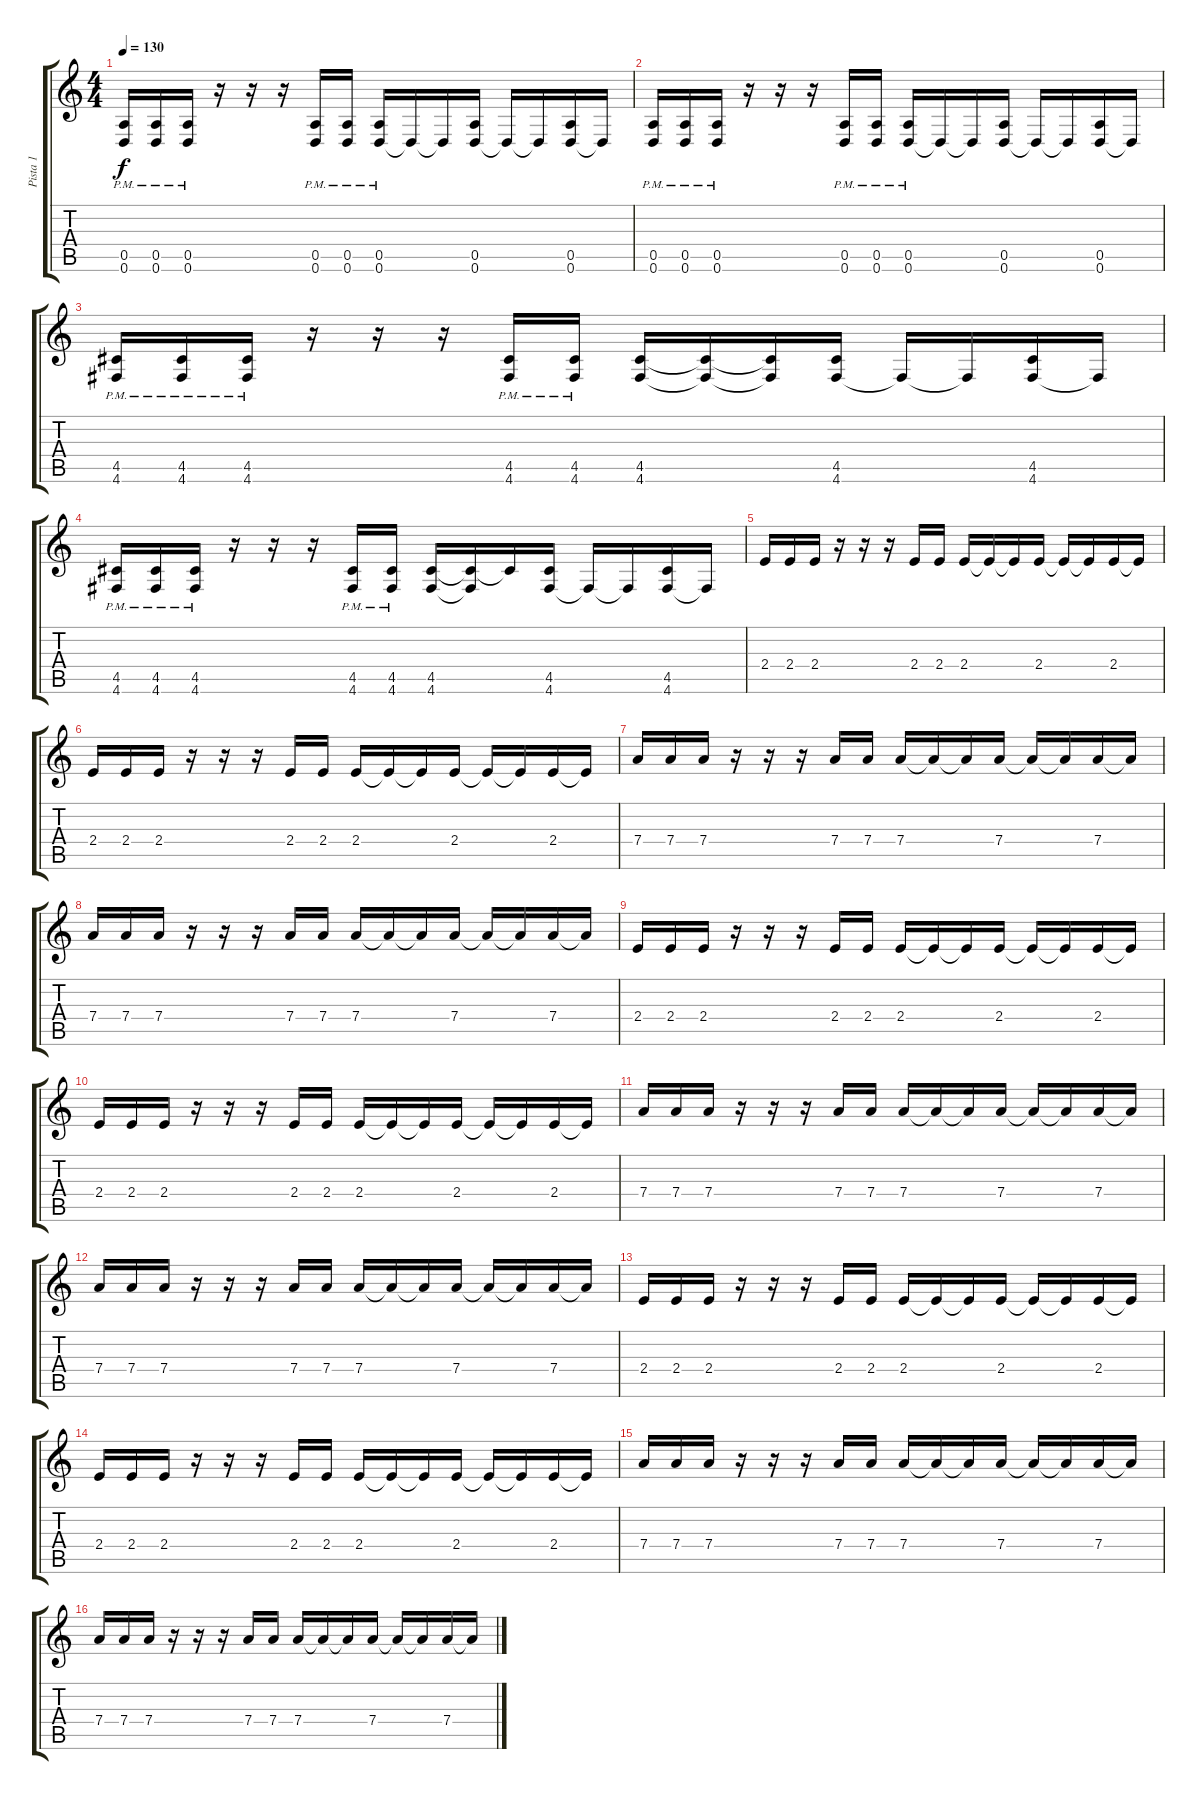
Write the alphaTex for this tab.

\track ("Pista 1" "Pista 1") {instrument overdrivenguitar}
\staff {score tabs}
\tuning (E4 B3 G3 D3 A2 D2) {hide}
\ts (4 4)
\tempo 130
\clef g2
\ks c
(0.5{pm} 0.6).16{dy f} (0.5{pm} 0.6).16 (0.5{pm} 0.6).16 r.16 r.16 r.16 (0.5{pm} 0.6).16 (0.5{pm} 0.6).16 (0.5{pm} 0.6).16 0.6{t}.16 0.6{t}.16 (0.5 0.6).16 0.6{t}.16 0.6{t}.16 (0.5 0.6).16 0.6{t}.16 |
(0.5{pm} 0.6).16 (0.5{pm} 0.6).16 (0.5{pm} 0.6).16 r.16 r.16 r.16 (0.5{pm} 0.6).16 (0.5{pm} 0.6).16 (0.5{pm} 0.6).16 0.6{t}.16 0.6{t}.16 (0.5 0.6).16 0.6{t}.16 0.6{t}.16 (0.5 0.6).16 0.6{t}.16 |
(4.5{pm} 4.6).16 (4.5{pm} 4.6).16 (4.5{pm} 4.6).16 r.16 r.16 r.16 (4.5{pm} 4.6).16 (4.5{pm} 4.6).16 (4.5 4.6).16 (4.5{t} 4.6{t}).16 (4.5{t} 4.6{t}).16 (4.5 4.6).16 4.6{t}.16 4.6{t}.16 (4.5 4.6).16 4.6{t}.16 |
(4.5{pm} 4.6).16 (4.5{pm} 4.6).16 (4.5{pm} 4.6).16 r.16 r.16 r.16 (4.5{pm} 4.6).16 (4.5{pm} 4.6).16 (4.5 4.6).16 (4.5{t} 4.6{t}).16 4.5{t}.16 (4.5 4.6).16 4.6{t}.16 4.6{t}.16 (4.5 4.6).16 4.6{t}.16 |
2.4.16 2.4.16 2.4.16 r.16 r.16 r.16 2.4.16 2.4.16 2.4.16 2.4{t}.16 2.4{t}.16 2.4.16 2.4{t}.16 2.4{t}.16 2.4.16 2.4{t}.16 |
2.4.16 2.4.16 2.4.16 r.16 r.16 r.16 2.4.16 2.4.16 2.4.16 2.4{t}.16 2.4{t}.16 2.4.16 2.4{t}.16 2.4{t}.16 2.4.16 2.4{t}.16 |
7.4.16 7.4.16 7.4.16 r.16 r.16 r.16 7.4.16 7.4.16 7.4.16 7.4{t}.16 7.4{t}.16 7.4.16 7.4{t}.16 7.4{t}.16 7.4.16 7.4{t}.16 |
7.4.16 7.4.16 7.4.16 r.16 r.16 r.16 7.4.16 7.4.16 7.4.16 7.4{t}.16 7.4{t}.16 7.4.16 7.4{t}.16 7.4{t}.16 7.4.16 7.4{t}.16 |
2.4.16 2.4.16 2.4.16 r.16 r.16 r.16 2.4.16 2.4.16 2.4.16 2.4{t}.16 2.4{t}.16 2.4.16 2.4{t}.16 2.4{t}.16 2.4.16 2.4{t}.16 |
2.4.16 2.4.16 2.4.16 r.16 r.16 r.16 2.4.16 2.4.16 2.4.16 2.4{t}.16 2.4{t}.16 2.4.16 2.4{t}.16 2.4{t}.16 2.4.16 2.4{t}.16 |
7.4.16 7.4.16 7.4.16 r.16 r.16 r.16 7.4.16 7.4.16 7.4.16 7.4{t}.16 7.4{t}.16 7.4.16 7.4{t}.16 7.4{t}.16 7.4.16 7.4{t}.16 |
7.4.16 7.4.16 7.4.16 r.16 r.16 r.16 7.4.16 7.4.16 7.4.16 7.4{t}.16 7.4{t}.16 7.4.16 7.4{t}.16 7.4{t}.16 7.4.16 7.4{t}.16 |
2.4.16 2.4.16 2.4.16 r.16 r.16 r.16 2.4.16 2.4.16 2.4.16 2.4{t}.16 2.4{t}.16 2.4.16 2.4{t}.16 2.4{t}.16 2.4.16 2.4{t}.16 |
2.4.16 2.4.16 2.4.16 r.16 r.16 r.16 2.4.16 2.4.16 2.4.16 2.4{t}.16 2.4{t}.16 2.4.16 2.4{t}.16 2.4{t}.16 2.4.16 2.4{t}.16 |
7.4.16 7.4.16 7.4.16 r.16 r.16 r.16 7.4.16 7.4.16 7.4.16 7.4{t}.16 7.4{t}.16 7.4.16 7.4{t}.16 7.4{t}.16 7.4.16 7.4{t}.16 |
7.4.16 7.4.16 7.4.16 r.16 r.16 r.16 7.4.16 7.4.16 7.4.16 7.4{t}.16 7.4{t}.16 7.4.16 7.4{t}.16 7.4{t}.16 7.4.16 7.4{t}.16
